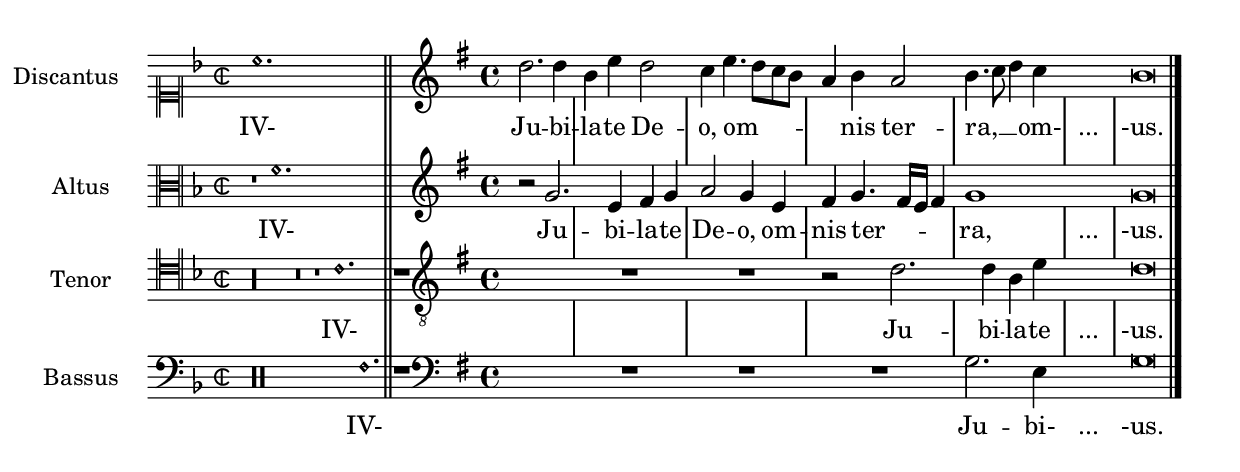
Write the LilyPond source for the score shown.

%% DO NOT EDIT this file manually; it is automatically
%% generated from LSR http://lsr.dsi.unimi.it
%% Make any changes in LSR itself, or in Documentation/snippets/new/ ,
%% and then run scripts/auxiliar/makelsr.py
%%
%% This file is in the public domain.
\version "2.12.2"

\header {
  lsrtags = "ancient-notation, template"

%% Translation of GIT committish: fa19277d20f8ab0397c560eb0e7b814bd804ecec
  texidoces = "
Al transcribir música mensural, es útil un «incipit» al compienzo
de la pieza para indicar la tonalidad y el tempo
originales. Aunque los músicos actuales están acostumbrados a las
barras de compás para reconocer con más facilidad los patrones
rítmicos, durante el período de la música mensural aún no se
habíen inventado las líneas divisorias; de hecho, la medida solía
cambiar a cada pocas notas. Como compromiso, a menudo las líneas
divisorias se imprimen entre los pentagramas en vez de hacerlo
encima de ellos.

"
  doctitlees = "Plantilla de notación de música antigua (transcripción moderna de música mensural)"


%% Translation of GIT committish: 0a868be38a775ecb1ef935b079000cebbc64de40
  texidocde = "
Bei der Transkription von Mensuralmusik ist es oft erwünscht, ein
Incipit an den Anfang des Stückes zu stellen, damit klar ist, wie
Tempo und Schlüssel in der Originalnotation gesetzt waren. Während
heutzutage Musiker an Taktlinien gewöhnt sind, um Rhythmen schneller
zu erkennen, wurden diese in der Mensuralmusik nicht verwendet.
Tatsächlich ändern sich die Rhythmen auch oft alle paar Noten. Als
ein Kompromiss werden die Notenlinien nicht auf dem System, sondern
zwischen den Systemen geschrieben.
"

doctitlede = "Vorlage für Alte Notation -- moderne Transkription von Mensuralmusik"


%% Translation of GIT committish: bdfe3dc8175a2d7e9ea0800b5b04cfb68fe58a7a
  texidocfr = "
Lorsque l'on transcrit de la musique mensurale, un @emph{incipit} permet
d'indiquer la tonalité et le tempo d'origine.  Si les musiciens sont de
nos jours habitués aux barres de mesures qui présentent la structure
rythmique d'une œuvre, elles n'étaient pas en vigueur à l'époque où ces
pièces ont été composées, d'autant plus que la @qq{métrique} pouvait
changer au fil des notes.  Un compromis consiste à imprimer des barres
entre les portées plutôt que sur chacune d'elles.

"
  doctitlefr = "Exemples de notation ancienne -- transcription moderne de musique mensurale"

  texidoc = "
When transcribing mensural music, an incipit at the beginning of the
piece is useful to indicate the original key and tempo. While today
musicians are used to bar lines in order to faster recognize rhythmic
patterns, bar lines were not yet invented during the period of mensural
music; in fact, the meter often changed after every few notes. As a
compromise, bar lines are often printed between the staves rather than
on the staves.

"
  doctitle = "Ancient notation template -- modern transcription of mensural music"
} % begin verbatim

global = {
  \set Score.skipBars = ##t

  % incipit
  \once \override Score.SystemStartBracket #'transparent = ##t
  \override Score.SpacingSpanner #'spacing-increment = #1.0 % tight spacing
  \key f \major
  \time 2/2
  \once \override Staff.TimeSignature #'style = #'neomensural
  \override Voice.NoteHead #'style = #'neomensural
  \override Voice.Rest #'style = #'neomensural
  \set Staff.printKeyCancellation = ##f
  \cadenzaOn % turn off bar lines
  \skip 1*10
  \once \override Staff.BarLine #'transparent = ##f
  \bar "||"
  \skip 1*1 % need this extra \skip such that clef change comes
            % after bar line
  \bar ""

  % main
  \revert Score.SpacingSpanner #'spacing-increment % CHECK: no effect?
  \cadenzaOff % turn bar lines on again
  \once \override Staff.Clef #'full-size-change = ##t
  \set Staff.forceClef = ##t
  \key g \major
  \time 4/4
  \override Voice.NoteHead #'style = #'default
  \override Voice.Rest #'style = #'default

  % FIXME: setting printKeyCancellation back to #t must not
  % occur in the first bar after the incipit.  Dto. for forceClef.
  % Therefore, we need an extra \skip.
  \skip 1*1
  \set Staff.printKeyCancellation = ##t
  \set Staff.forceClef = ##f

  \skip 1*7 % the actual music

  % let finis bar go through all staves
  \override Staff.BarLine #'transparent = ##f

  % finis bar
  \bar "|."
}

discantusNotes = {
  \transpose c' c'' {
    \set Staff.instrumentName = #"Discantus  "

    % incipit
    \clef "neomensural-c1"
    c'1. s2   % two bars
    \skip 1*8 % eight bars
    \skip 1*1 % one bar

    % main
    \clef "treble"
    d'2. d'4 |
    b e' d'2 |
    c'4 e'4.( d'8 c' b |
    a4) b a2 |
    b4.( c'8 d'4) c'4 |
    \once \override NoteHead #'transparent = ##t c'1 |
    b\breve |
  }
}

discantusLyrics = \lyricmode {
  % incipit
  IV-

  % main
  Ju -- bi -- |
  la -- te De -- |
  o, om --
  nis ter -- |
  ra, __ om- |
  "..." |
  -us. |
}

altusNotes = {
  \transpose c' c'' {
    \set Staff.instrumentName = #"Altus  "

    % incipit
    \clef "neomensural-c3"
    r1        % one bar
    f1. s2    % two bars
    \skip 1*7 % seven bars
    \skip 1*1 % one bar

    % main
    \clef "treble"
    r2 g2. e4 fis g | % two bars
    a2 g4 e |
    fis g4.( fis16 e fis4) |
    g1 |
    \once \override NoteHead #'transparent = ##t g1 |
    g\breve |
  }
}

altusLyrics = \lyricmode {
  % incipit
  IV-

  % main
  Ju -- bi -- la -- te | % two bars
  De -- o, om -- |
  nis ter -- ra, |
  "..." |
  -us. |
}

tenorNotes = {
  \transpose c' c' {
    \set Staff.instrumentName = #"Tenor  "

    % incipit
    \clef "neomensural-c4"
    r\longa   % four bars
    r\breve   % two bars
    r1        % one bar
    c'1. s2   % two bars
    \skip 1*1 % one bar
    \skip 1*1 % one bar

    % main
    \clef "treble_8"
    R1 |
    R1 |
    R1 |
    r2 d'2. d'4 b e' | % two bars
    \once \override NoteHead #'transparent = ##t e'1 |
    d'\breve |
  }
}

tenorLyrics = \lyricmode {
  % incipit
  IV-

  % main
  Ju -- bi -- la -- te | % two bars
  "..." |
  -us. |
}

bassusNotes = {
  \transpose c' c' {
    \set Staff.instrumentName = #"Bassus  "

    % incipit
    \clef "bass"
    r\maxima  % eight bars
    f1. s2    % two bars
    \skip 1*1 % one bar

    % main
    \clef "bass"
    R1 |
    R1 |
    R1 |
    R1 |
    g2. e4 |
    \once \override NoteHead #'transparent = ##t e1 |
    g\breve |
  }
}

bassusLyrics = \lyricmode {
  % incipit
  IV-

  % main
  Ju -- bi- |
  "..." |
  -us. |
}

\score {
  \new StaffGroup = choirStaff <<
    \new Voice =
      "discantusNotes" << \global \discantusNotes >>
    \new Lyrics =
      "discantusLyrics" \lyricsto discantusNotes { \discantusLyrics }
    \new Voice =
      "altusNotes" << \global \altusNotes >>
    \new Lyrics =
      "altusLyrics" \lyricsto altusNotes { \altusLyrics }
    \new Voice =
      "tenorNotes" << \global \tenorNotes >>
    \new Lyrics =
      "tenorLyrics" \lyricsto tenorNotes { \tenorLyrics }
    \new Voice =
      "bassusNotes" << \global \bassusNotes >>
    \new Lyrics =
      "bassusLyrics" \lyricsto bassusNotes { \bassusLyrics }
  >>
  \layout {
    \context {
      \Score

      % no bars in staves
      \override BarLine #'transparent = ##t

      % incipit should not start with a start delimiter
      \remove "System_start_delimiter_engraver"
    }
    \context {
      \Voice

      % no slurs
      \override Slur #'transparent = ##t

      % Comment in the below "\remove" command to allow line
      % breaking also at those barlines where a note overlaps
      % into the next bar.  The command is commented out in this
      % short example score, but especially for large scores, you
      % will typically yield better line breaking and thus improve
      % overall spacing if you comment in the following command.
      %\remove "Forbid_line_break_engraver"
    }
  }
}




